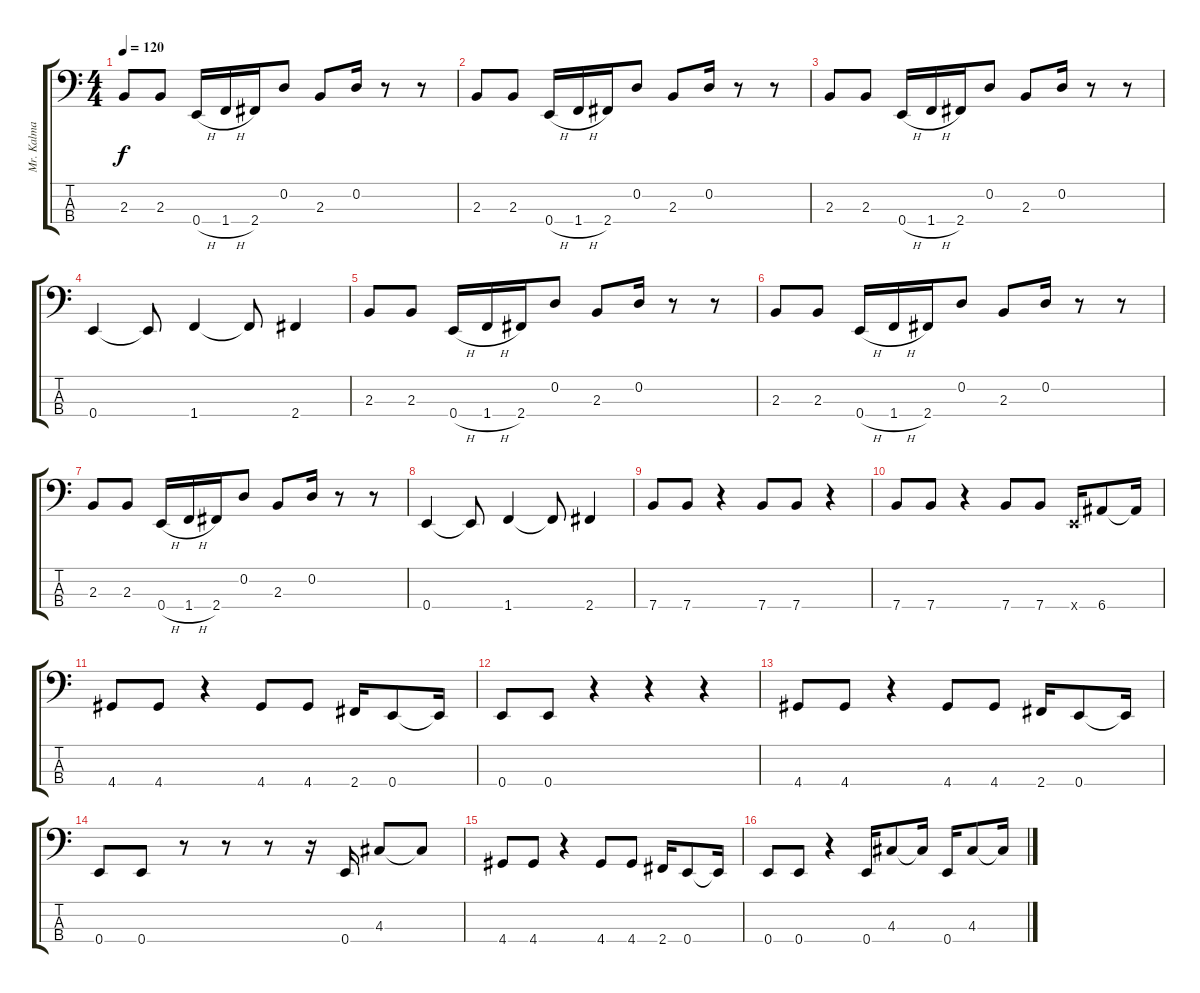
\track ("Mr. Kalma" "Mr. Kalma") {instrument electricbasspick}
\staff {score tabs}
\tuning (G2 D2 A1 E1) {hide}
\ts (4 4)
\tempo 120
\clef f4
\ks c
2.3.8{dy f instrument electricbasspick} 2.3.8 0.4{h}.16 1.4{h}.16 2.4.16 0.2.8 2.3.8 0.2.16 r.8 r.8 |
2.3.8 2.3.8 0.4{h}.16 1.4{h}.16 2.4.16 0.2.8 2.3.8 0.2.16 r.8 r.8 |
2.3.8 2.3.8 0.4{h}.16 1.4{h}.16 2.4.16 0.2.8 2.3.8 0.2.16 r.8 r.8 |
0.4.4 0.4{t}.8 1.4.4 1.4{t}.8 2.4.4 |
2.3.8 2.3.8 0.4{h}.16 1.4{h}.16 2.4.16 0.2.8 2.3.8 0.2.16 r.8 r.8 |
2.3.8 2.3.8 0.4{h}.16 1.4{h}.16 2.4.16 0.2.8 2.3.8 0.2.16 r.8 r.8 |
2.3.8 2.3.8 0.4{h}.16 1.4{h}.16 2.4.16 0.2.8 2.3.8 0.2.16 r.8 r.8 |
0.4.4 0.4{t}.8 1.4.4 1.4{t}.8 2.4.4 |
7.4.8 7.4.8 r.4 7.4.8 7.4.8 r.4 |
7.4.8 7.4.8 r.4 7.4.8 7.4.8 0.4{x}.16 6.4.8 6.4{t}.16 |
4.4.8 4.4.8 r.4 4.4.8 4.4.8 2.4.16 0.4.8 0.4{t}.16 |
0.4.8 0.4.8 r.4 r.4 r.4 |
4.4.8 4.4.8 r.4 4.4.8 4.4.8 2.4.16 0.4.8 0.4{t}.16 |
0.4.8 0.4.8 r.8 r.8 r.8 r.16 0.4.16 4.3.8 4.3{t}.8 |
4.4.8 4.4.8 r.4 4.4.8 4.4.8 2.4.16 0.4.8 0.4{t}.16 |
0.4.8 0.4.8 r.4 0.4.16 4.3.8 4.3{t}.16 0.4.16 4.3.8 4.3{t}.16
